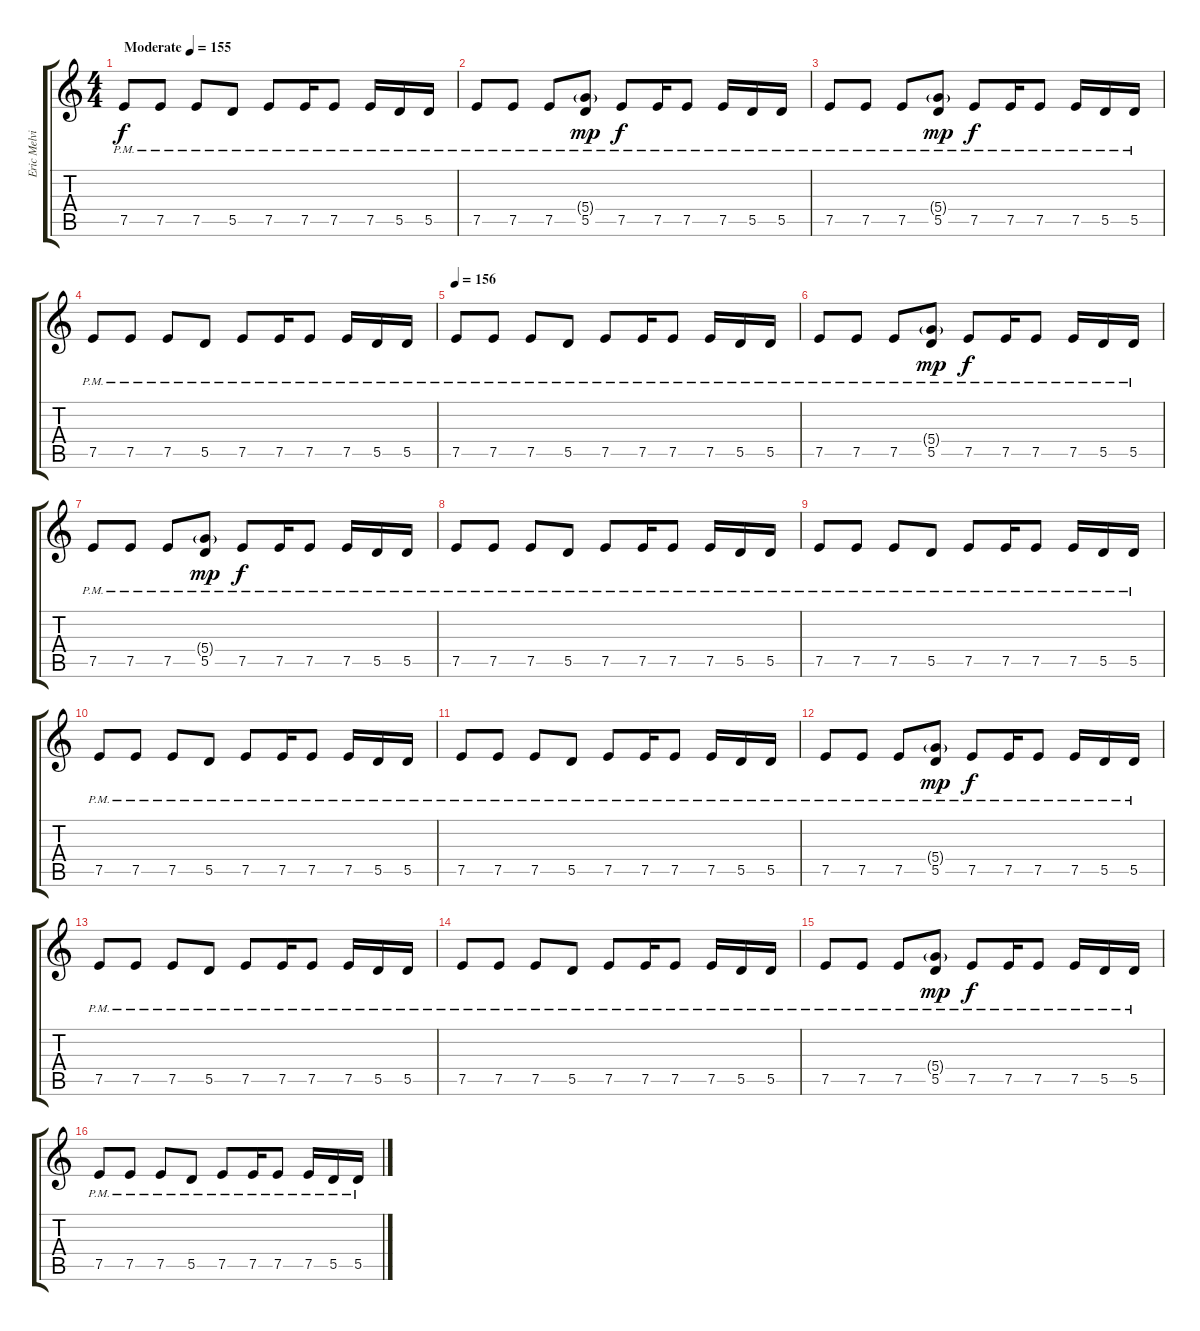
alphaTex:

\track ("Eric Melvin" "Eric Melvi") {instrument distortionguitar}
\staff {score tabs}
\tuning (E4 B3 G3 D3 A2 E2) {hide}
\ts (4 4)
\tempo (155 "Moderate")
\clef g2
\ks c
7.5{pm}.8{dy f instrument distortionguitar} 7.5{pm}.8 7.5{pm}.8 5.5{pm}.8 7.5{pm}.8 7.5{pm}.16 7.5{pm}.8 7.5{pm}.16 5.5{pm}.16 5.5{pm}.16 |
7.5{pm}.8 7.5{pm}.8 7.5{pm}.8 (5.4{g pm} 5.5{pm}).8{dy mp} 7.5{pm}.8{dy f} 7.5{pm}.16 7.5{pm}.8 7.5{pm}.16 5.5{pm}.16 5.5{pm}.16 |
7.5{pm}.8 7.5{pm}.8 7.5{pm}.8 (5.4{g pm} 5.5{pm}).8{dy mp} 7.5{pm}.8{dy f} 7.5{pm}.16 7.5{pm}.8 7.5{pm}.16 5.5{pm}.16 5.5{pm}.16 |
7.5{pm}.8 7.5{pm}.8 7.5{pm}.8 5.5{pm}.8 7.5{pm}.8 7.5{pm}.16 7.5{pm}.8 7.5{pm}.16 5.5{pm}.16 5.5{pm}.16 |
\tempo 156
7.5{pm}.8 7.5{pm}.8 7.5{pm}.8 5.5{pm}.8 7.5{pm}.8 7.5{pm}.16 7.5{pm}.8 7.5{pm}.16 5.5{pm}.16 5.5{pm}.16 |
7.5{pm}.8 7.5{pm}.8 7.5{pm}.8 (5.4{g pm} 5.5{pm}).8{dy mp} 7.5{pm}.8{dy f} 7.5{pm}.16 7.5{pm}.8 7.5{pm}.16 5.5{pm}.16 5.5{pm}.16 |
7.5{pm}.8 7.5{pm}.8 7.5{pm}.8 (5.4{g pm} 5.5{pm}).8{dy mp} 7.5{pm}.8{dy f} 7.5{pm}.16 7.5{pm}.8 7.5{pm}.16 5.5{pm}.16 5.5{pm}.16 |
7.5{pm}.8 7.5{pm}.8 7.5{pm}.8 5.5{pm}.8 7.5{pm}.8 7.5{pm}.16 7.5{pm}.8 7.5{pm}.16 5.5{pm}.16 5.5{pm}.16 |
7.5{pm}.8 7.5{pm}.8 7.5{pm}.8 5.5{pm}.8 7.5{pm}.8 7.5{pm}.16 7.5{pm}.8 7.5{pm}.16 5.5{pm}.16 5.5{pm}.16 |
7.5{pm}.8 7.5{pm}.8 7.5{pm}.8 5.5{pm}.8 7.5{pm}.8 7.5{pm}.16 7.5{pm}.8 7.5{pm}.16 5.5{pm}.16 5.5{pm}.16 |
7.5{pm}.8 7.5{pm}.8 7.5{pm}.8 5.5{pm}.8 7.5{pm}.8 7.5{pm}.16 7.5{pm}.8 7.5{pm}.16 5.5{pm}.16 5.5{pm}.16 |
7.5{pm}.8 7.5{pm}.8 7.5{pm}.8 (5.4{g pm} 5.5{pm}).8{dy mp} 7.5{pm}.8{dy f} 7.5{pm}.16 7.5{pm}.8 7.5{pm}.16 5.5{pm}.16 5.5{pm}.16 |
7.5{pm}.8 7.5{pm}.8 7.5{pm}.8 5.5{pm}.8 7.5{pm}.8 7.5{pm}.16 7.5{pm}.8 7.5{pm}.16 5.5{pm}.16 5.5{pm}.16 |
7.5{pm}.8 7.5{pm}.8 7.5{pm}.8 5.5{pm}.8 7.5{pm}.8 7.5{pm}.16 7.5{pm}.8 7.5{pm}.16 5.5{pm}.16 5.5{pm}.16 |
7.5{pm}.8 7.5{pm}.8 7.5{pm}.8 (5.4{g pm} 5.5{pm}).8{dy mp} 7.5{pm}.8{dy f} 7.5{pm}.16 7.5{pm}.8 7.5{pm}.16 5.5{pm}.16 5.5{pm}.16 |
7.5{pm}.8 7.5{pm}.8 7.5{pm}.8 5.5{pm}.8 7.5{pm}.8 7.5{pm}.16 7.5{pm}.8 7.5{pm}.16 5.5{pm}.16 5.5{pm}.16
